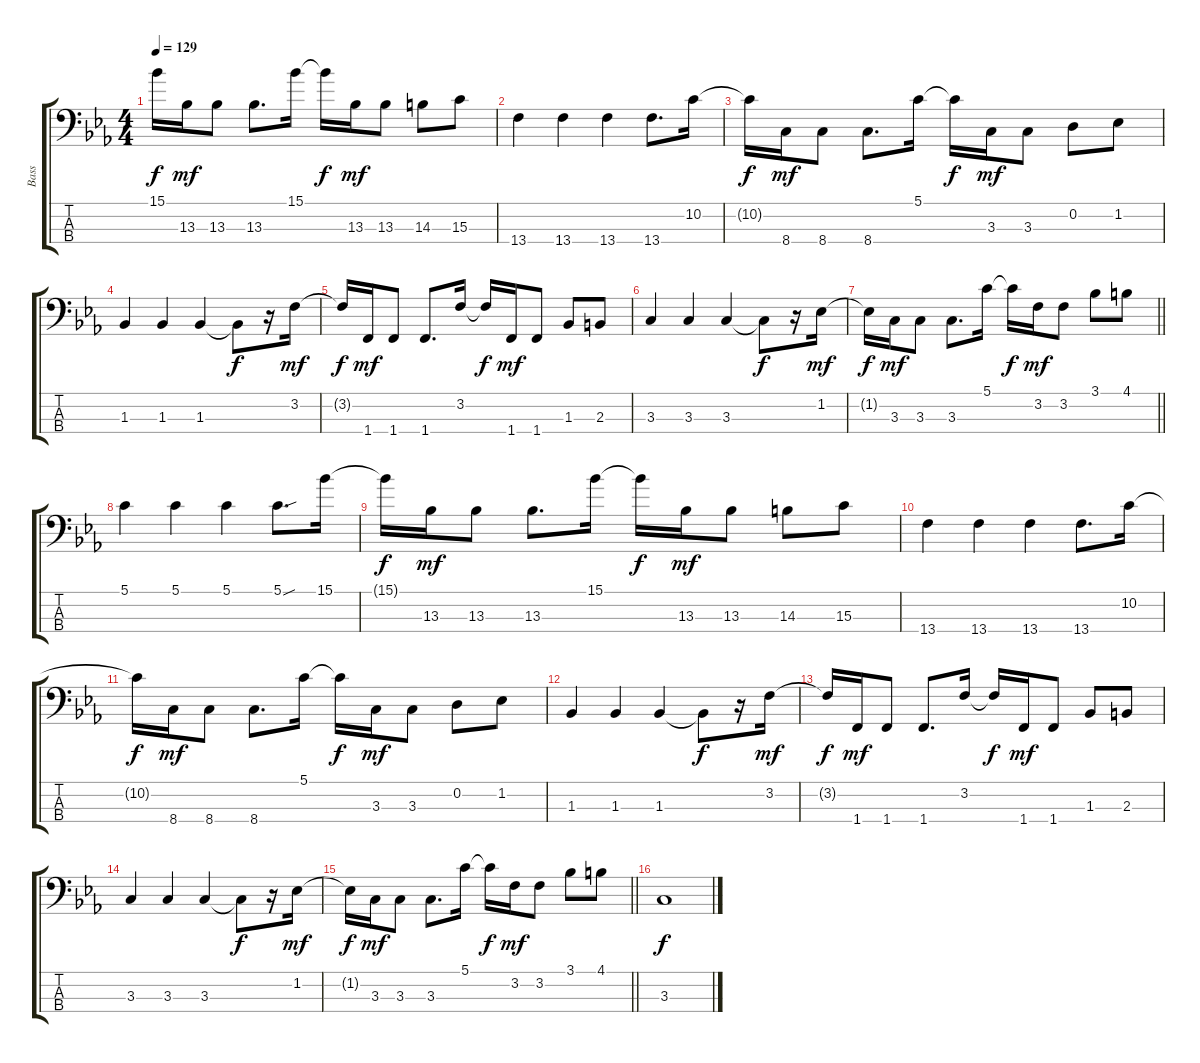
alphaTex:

\track ("Bass" "Bass") {instrument electricbassfinger}
\staff {score tabs}
\tuning (G2 D2 A1 E1) {hide}
\ts (4 4)
\tempo 129
\clef f4
\ks eb
15.1{t}.16{dy f} 13.3.16{dy mf} 13.3.8 13.3.8{d} 15.1.16 15.1{t}.16{dy f} 13.3.16{dy mf} 13.3.8 14.3.8 15.3.8 |
13.4.4 13.4.4 13.4.4 13.4.8{d} 10.2.16 |
10.2{t}.16{dy f} 8.4.16{dy mf} 8.4.8 8.4.8{d} 5.1.16 5.1{t}.16{dy f} 3.3.16{dy mf} 3.3.8 0.2.8 1.2.8 |
1.3.4 1.3.4 1.3.4 1.3{t}.8{dy f} r.16 3.2.16{dy mf} |
3.2{t}.16{dy f} 1.4.16{dy mf} 1.4.8 1.4.8{d} 3.2.16 3.2{t}.16{dy f} 1.4.16{dy mf} 1.4.8 1.3.8 2.3.8 |
3.3.4 3.3.4 3.3.4 3.3{t}.8{dy f} r.16 1.2.16{dy mf} |
\barLineRight lightlight
1.2{t}.16{dy f} 3.3.16{dy mf} 3.3.8 3.3.8{d} 5.1.16 5.1{t}.16{dy f} 3.2.16{dy mf} 3.2.8 3.1.8 4.1.8 |
5.1.4 5.1.4 5.1.4 5.1{sou}.8{d} 15.1.16 |
15.1{t}.16{dy f} 13.3.16{dy mf} 13.3.8 13.3.8{d} 15.1.16 15.1{t}.16{dy f} 13.3.16{dy mf} 13.3.8 14.3.8 15.3.8 |
13.4.4 13.4.4 13.4.4 13.4.8{d} 10.2.16 |
10.2{t}.16{dy f} 8.4.16{dy mf} 8.4.8 8.4.8{d} 5.1.16 5.1{t}.16{dy f} 3.3.16{dy mf} 3.3.8 0.2.8 1.2.8 |
1.3.4 1.3.4 1.3.4 1.3{t}.8{dy f} r.16 3.2.16{dy mf} |
3.2{t}.16{dy f} 1.4.16{dy mf} 1.4.8 1.4.8{d} 3.2.16 3.2{t}.16{dy f} 1.4.16{dy mf} 1.4.8 1.3.8 2.3.8 |
3.3.4 3.3.4 3.3.4 3.3{t}.8{dy f} r.16 1.2.16{dy mf} |
\barLineRight lightlight
1.2{t}.16{dy f} 3.3.16{dy mf} 3.3.8 3.3.8{d} 5.1.16 5.1{t}.16{dy f} 3.2.16{dy mf} 3.2.8 3.1.8 4.1.8 |
3.3.1{dy f}
